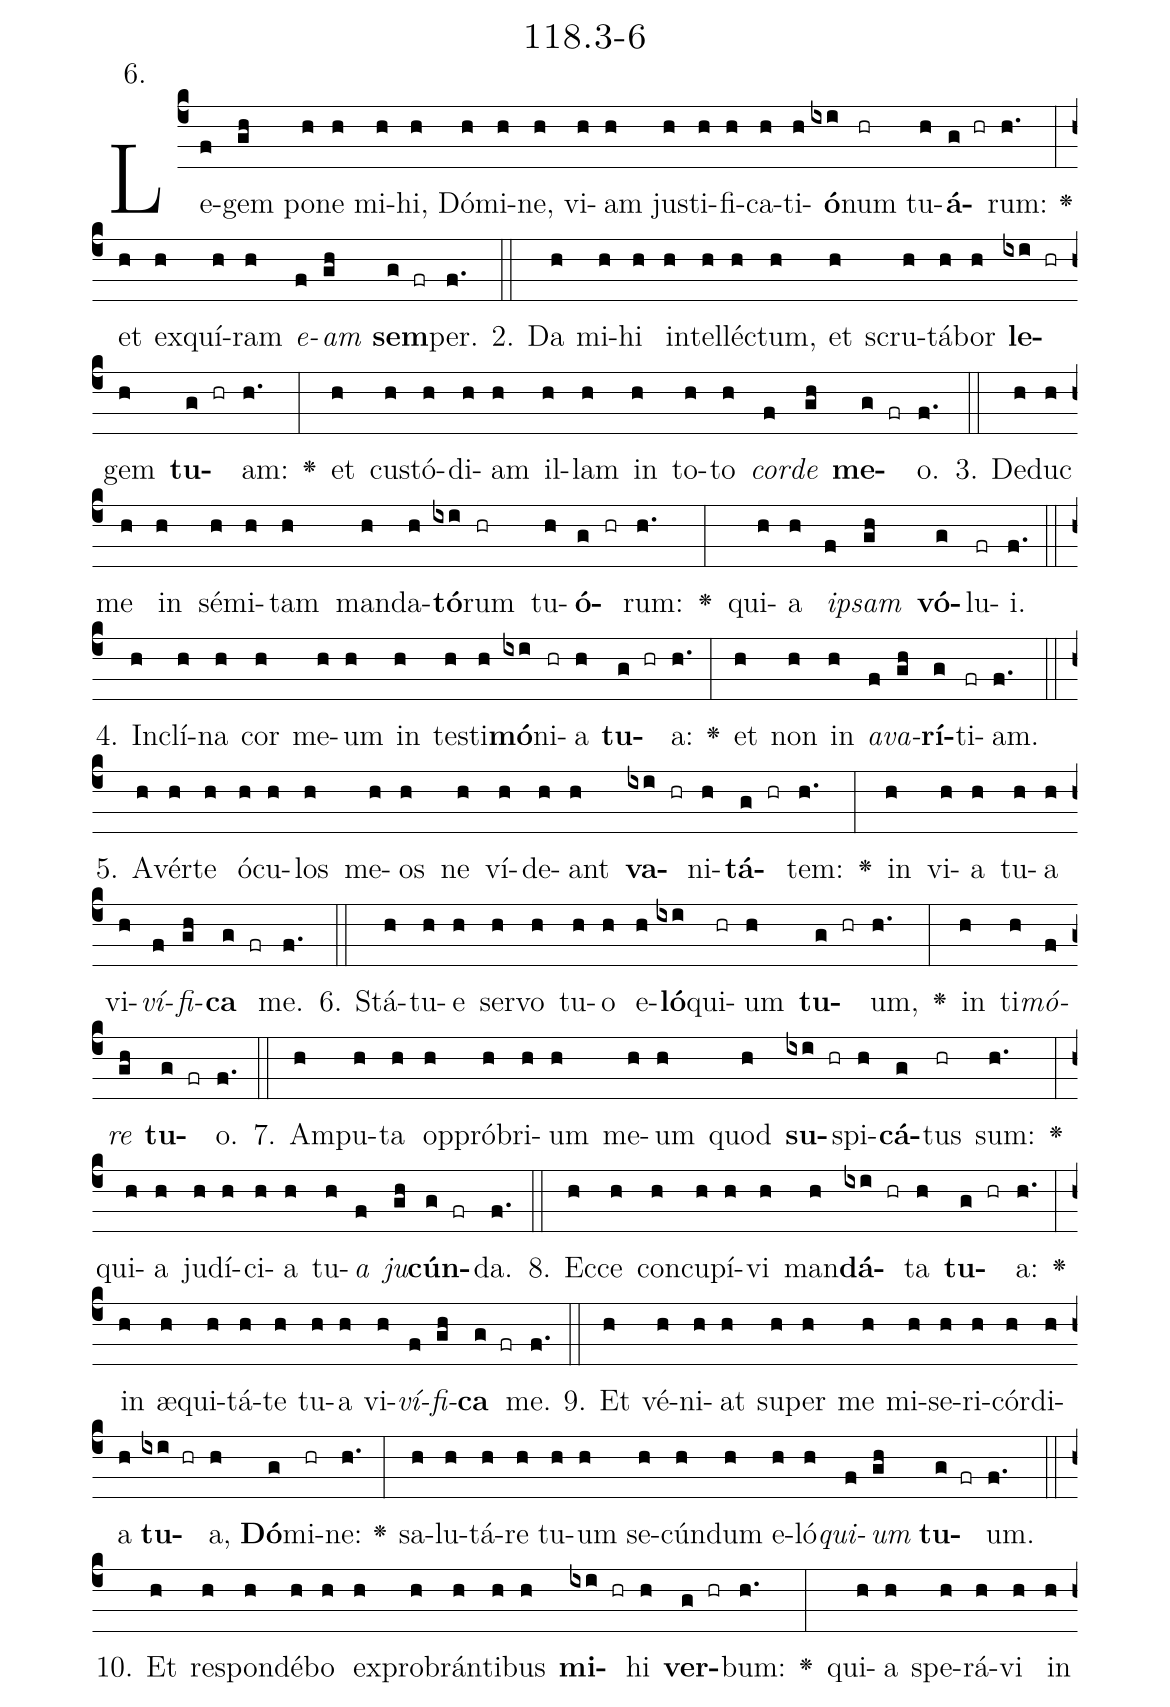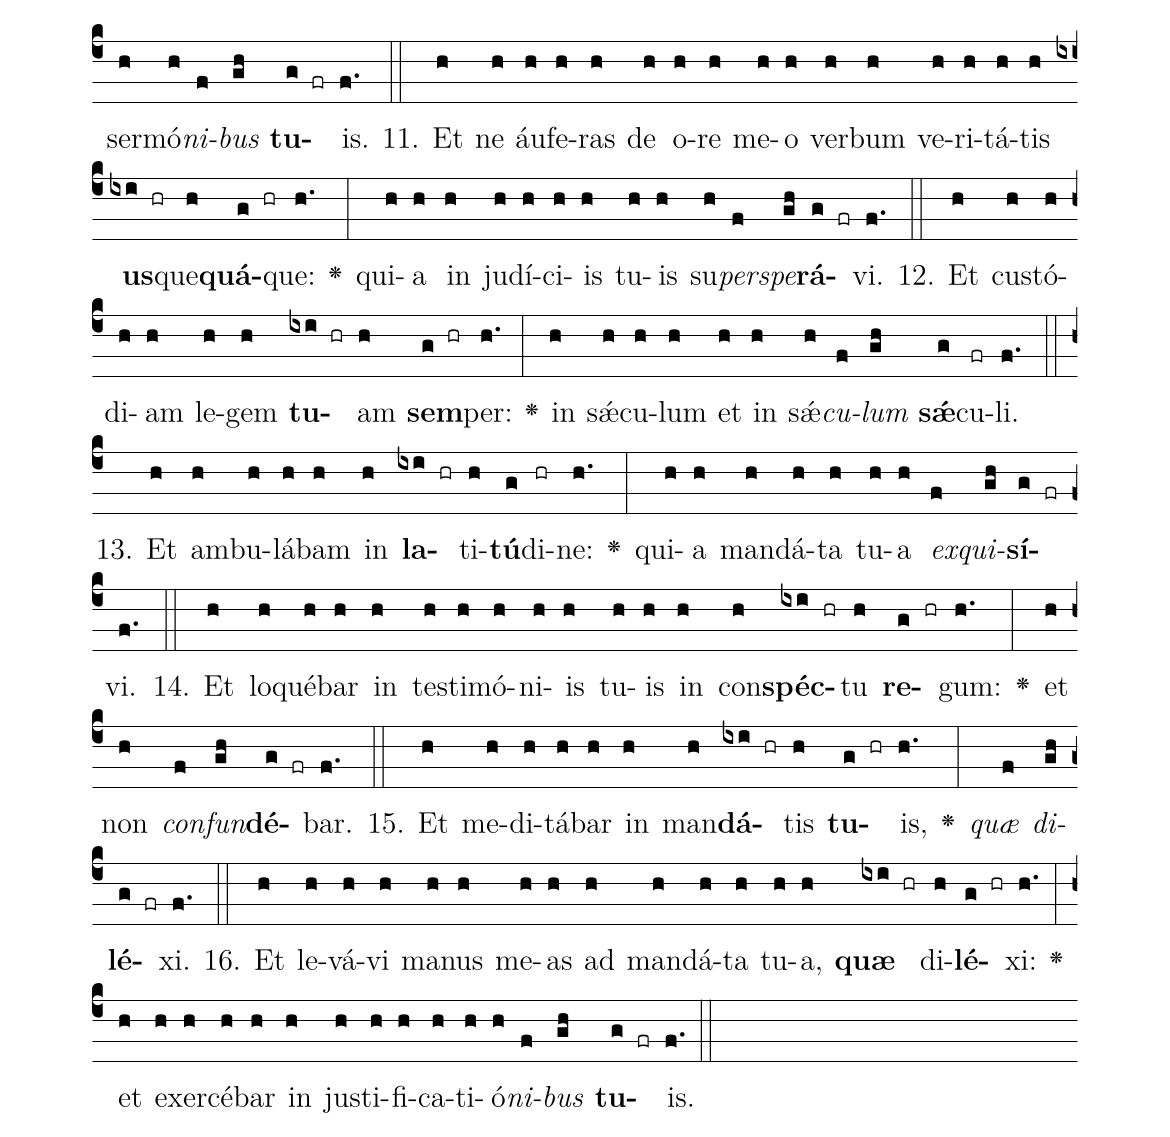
name: 118.3-6;
annotation: 6.;
%%
(c4)Le(f)gem(gh) po(h)ne(h) mi(h)hi,(h) Dó(h)mi(h)ne,(h) vi(h)am(h) jus(h)ti(h)fi(h)ca(h)ti(h)<b>ó</b>(ixi)num(hr) tu(h)<b>á</b>(g hr)rum:(h.) <v>\greheightstar</v>(:) et(h) ex(h)quí(h)ram(h) <i>e</i>(f)<i>am</i>(gh) <b>sem</b>(g fr)per.(f.) (::)
2. Da(h) mi(h)hi(h) in(h)tel(h)léc(h)tum,(h) et(h) scru(h)tá(h)bor(h) <b>le</b>(ixi hr)gem(h) <b>tu</b>(g hr)am:(h.) <v>\greheightstar</v>(:) et(h) cus(h)tó(h)di(h)am(h) il(h)lam(h) in(h) to(h)to(h) <i>cor</i>(f)<i>de</i>(gh) <b>me</b>(g fr)o.(f.) (::)
3. De(h)duc(h) me(h) in(h) sé(h)mi(h)tam(h) man(h)da(h)<b>tó</b>(ixi)rum(hr) tu(h)<b>ó</b>(g hr)rum:(h.) <v>\greheightstar</v>(:) qui(h)a(h) <i>ip</i>(f)<i>sam</i>(gh) <b>vó</b>(g)lu(fr)i.(f.) (::)
4. In(h)clí(h)na(h) cor(h) me(h)um(h) in(h) tes(h)ti(h)<b>mó</b>(ixi)ni(hr)a(h) <b>tu</b>(g hr)a:(h.) <v>\greheightstar</v>(:) et(h) non(h) in(h) <i>a</i>(f)<i>va</i>(gh)<b>rí</b>(g)ti(fr)am.(f.) (::)
5. A(h)vér(h)te(h) ó(h)cu(h)los(h) me(h)os(h) ne(h) ví(h)de(h)ant(h) <b>va</b>(ixi hr)ni(h)<b>tá</b>(g hr)tem:(h.) <v>\greheightstar</v>(:) in(h) vi(h)a(h) tu(h)a(h) vi(h)<i>ví</i>(f)<i>fi</i>(gh)<b>ca</b>(g fr) me.(f.) (::)
6. Stá(h)tu(h)e(h) ser(h)vo(h) tu(h)o(h) e(h)<b>ló</b>(ixi)qui(hr)um(h) <b>tu</b>(g hr)um,(h.) <v>\greheightstar</v>(:) in(h) ti(h)<i>mó</i>(f)<i>re</i>(gh) <b>tu</b>(g fr)o.(f.) (::)
7. Am(h)pu(h)ta(h) op(h)pró(h)bri(h)um(h) me(h)um(h) quod(h) <b>su</b>(ixi hr)spi(h)<b>cá</b>(g)tus(hr) sum:(h.) <v>\greheightstar</v>(:) qui(h)a(h) ju(h)dí(h)ci(h)a(h) tu(h)<i>a</i>(f) <i>ju</i>(gh)<b>cún</b>(g fr)da.(f.) (::)
8. Ec(h)ce(h) con(h)cu(h)pí(h)vi(h) man(h)<b>dá</b>(ixi hr)ta(h) <b>tu</b>(g hr)a:(h.) <v>\greheightstar</v>(:) in(h) æ(h)qui(h)tá(h)te(h) tu(h)a(h) vi(h)<i>ví</i>(f)<i>fi</i>(gh)<b>ca</b>(g fr) me.(f.) (::)
9. Et(h) vé(h)ni(h)at(h) su(h)per(h) me(h) mi(h)se(h)ri(h)cór(h)di(h)a(h) <b>tu</b>(ixi hr)a,(h) <b>Dó</b>(g)mi(hr)ne:(h.) <v>\greheightstar</v>(:) sa(h)lu(h)tá(h)re(h) tu(h)um(h) se(h)cún(h)dum(h) e(h)ló(h)<i>qui</i>(f)<i>um</i>(gh) <b>tu</b>(g fr)um.(f.) (::)
10. Et(h) re(h)spon(h)dé(h)bo(h) ex(h)pro(h)brán(h)ti(h)bus(h) <b>mi</b>(ixi hr)hi(h) <b>ver</b>(g hr)bum:(h.) <v>\greheightstar</v>(:) qui(h)a(h) spe(h)rá(h)vi(h) in(h) ser(h)mó(h)<i>ni</i>(f)<i>bus</i>(gh) <b>tu</b>(g fr)is.(f.) (::)
11. Et(h) ne(h) áu(h)fe(h)ras(h) de(h) o(h)re(h) me(h)o(h) ver(h)bum(h) ve(h)ri(h)tá(h)tis(h) <b>us</b>(ixi hr)que(h)<b>quá</b>(g hr)que:(h.) <v>\greheightstar</v>(:) qui(h)a(h) in(h) ju(h)dí(h)ci(h)is(h) tu(h)is(h) su(h)<i>per</i>(f)<i>spe</i>(gh)<b>rá</b>(g fr)vi.(f.) (::)
12. Et(h) cus(h)tó(h)di(h)am(h) le(h)gem(h) <b>tu</b>(ixi hr)am(h) <b>sem</b>(g hr)per:(h.) <v>\greheightstar</v>(:) in(h) sǽ(h)cu(h)lum(h) et(h) in(h) sǽ(h)<i>cu</i>(f)<i>lum</i>(gh) <b>sǽ</b>(g)cu(fr)li.(f.) (::)
13. Et(h) am(h)bu(h)lá(h)bam(h) in(h) <b>la</b>(ixi hr)ti(h)<b>tú</b>(g)di(hr)ne:(h.) <v>\greheightstar</v>(:) qui(h)a(h) man(h)dá(h)ta(h) tu(h)a(h) <i>ex</i>(f)<i>qui</i>(gh)<b>sí</b>(g fr)vi.(f.) (::)
14. Et(h) lo(h)qué(h)bar(h) in(h) tes(h)ti(h)mó(h)ni(h)is(h) tu(h)is(h) in(h) con(h)<b>spéc</b>(ixi hr)tu(h) <b>re</b>(g hr)gum:(h.) <v>\greheightstar</v>(:) et(h) non(h) <i>con</i>(f)<i>fun</i>(gh)<b>dé</b>(g fr)bar.(f.) (::)
15. Et(h) me(h)di(h)tá(h)bar(h) in(h) man(h)<b>dá</b>(ixi hr)tis(h) <b>tu</b>(g hr)is,(h.) <v>\greheightstar</v>(:) <i>quæ</i>(f) <i>di</i>(gh)<b>lé</b>(g fr)xi.(f.) (::)
16. Et(h) le(h)vá(h)vi(h) ma(h)nus(h) me(h)as(h) ad(h) man(h)dá(h)ta(h) tu(h)a,(h) <b>quæ</b>(ixi hr) di(h)<b>lé</b>(g hr)xi:(h.) <v>\greheightstar</v>(:) et(h) ex(h)er(h)cé(h)bar(h) in(h) jus(h)ti(h)fi(h)ca(h)ti(h)ó(h)<i>ni</i>(f)<i>bus</i>(gh) <b>tu</b>(g fr)is.(f.) (::)
